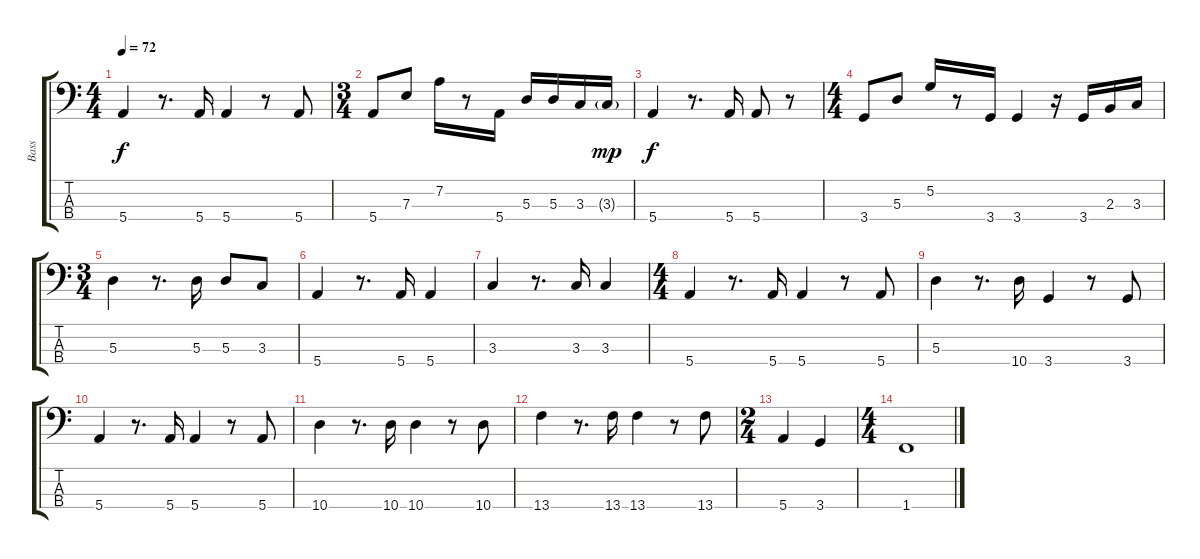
\track ("Bass" "Bass") {instrument electricbassfinger}
\staff {score tabs}
\tuning (G2 D2 A1 E1) {hide}
\ts (4 4)
\tempo 72
\clef f4
\ks c
5.4.4{dy f} r.8{d} 5.4.16 5.4.4 r.8 5.4.8 |
\ts (3 4)
5.4.8 7.3.8 7.2.16 r.8 5.4.16 5.3.16 5.3.16 3.3.16 3.3{g}.16{dy mp} |
5.4.4{dy f} r.8{d} 5.4.16 5.4.8 r.8 |
\ts (4 4)
3.4.8 5.3.8 5.2.16 r.8 3.4.16 3.4.4 r.16 3.4.16 2.3.16 3.3.16 |
\ts (3 4)
5.3.4 r.8{d} 5.3.16 5.3.8 3.3.8 |
5.4.4 r.8{d} 5.4.16 5.4.4 |
3.3.4 r.8{d} 3.3.16 3.3.4 |
\ts (4 4)
5.4.4 r.8{d} 5.4.16 5.4.4 r.8 5.4.8 |
5.3.4 r.8{d} 10.4.16 3.4.4 r.8 3.4.8 |
5.4.4 r.8{d} 5.4.16 5.4.4 r.8 5.4.8 |
10.4.4 r.8{d} 10.4.16 10.4.4 r.8 10.4.8 |
13.4.4 r.8{d} 13.4.16 13.4.4 r.8 13.4.8 |
\ts (2 4)
5.4.4 3.4.4 |
\ts (4 4)
1.4.1
